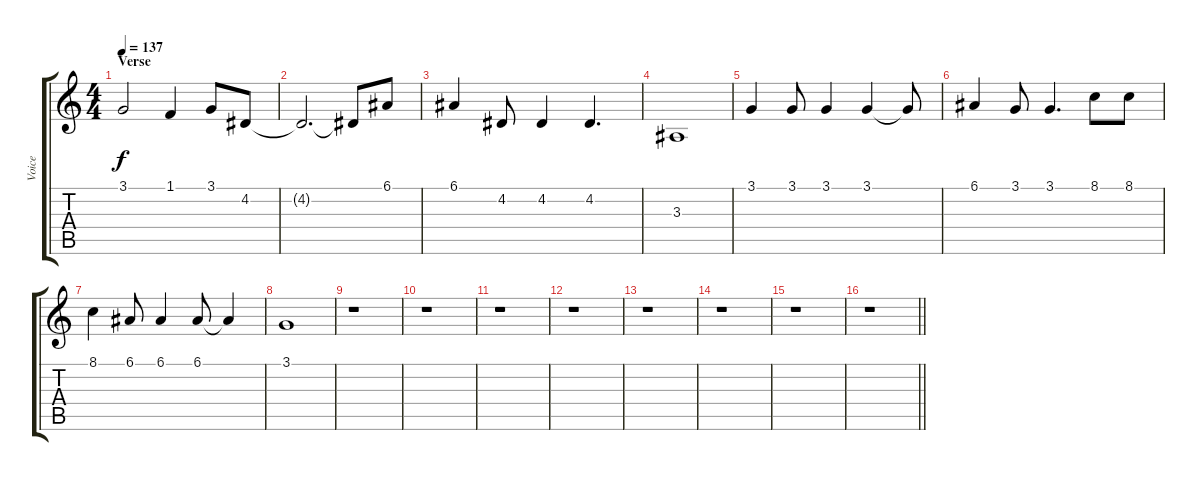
\track ("Voice" "Voice") {instrument lead6voice}
\staff {score tabs}
\tuning (E4 B3 G3 D3 A2 E2) {hide}
\ts (4 4)
\section ("" "Verse ")
\tempo 137
\clef g2
\ks c
3.1.2{dy f} 1.1.4 3.1.8 4.2.8 |
4.2{t}.2{d} 4.2{t}.8 6.1.8 |
6.1.4 4.2.8 4.2.4 4.2.4{d} |
3.3.1 |
3.1.4 3.1.8 3.1.4 3.1.4 3.1{t}.8 |
6.1.4 3.1.8 3.1.4{d} 8.1.8 8.1.8 |
8.1.4 6.1.8 6.1.4 6.1.8 6.1{t}.4 |
3.1.1 |
r.1 |
r.1 |
r.1 |
r.1 |
r.1 |
r.1 |
r.1 |
\barLineRight lightlight
r.1
